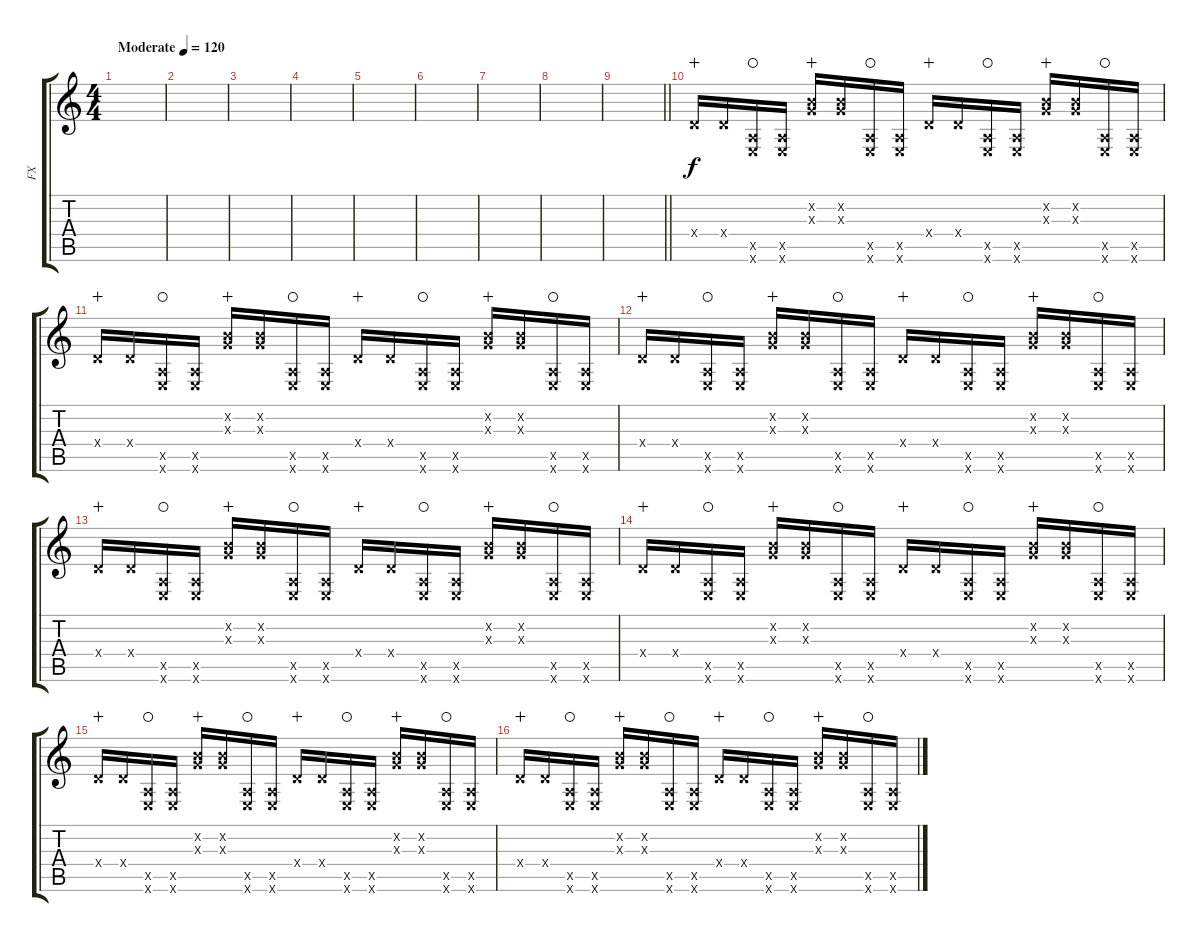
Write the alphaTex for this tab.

\track ("FX" "FX") {instrument distortionguitar}
\staff {score tabs}
\tuning (E4 B3 G3 D3 A2 E2) {hide}
\ts (4 4)
\tempo (120 "Moderate")
\clef g2
\ks c
|
|
|
|
|
|
|
|
\barLineRight lightlight
|
0.4{x}.16{wahc} 0.4{x}.16 (0.5{x} 0.6{x}).16{waho} (0.5{x} 0.6{x}).16 (0.2{x} 0.3{x}).16{wahc} (0.2{x} 0.3{x}).16 (0.5{x} 0.6{x}).16{waho} (0.5{x} 0.6{x}).16 0.4{x}.16{wahc} 0.4{x}.16 (0.5{x} 0.6{x}).16{waho} (0.5{x} 0.6{x}).16 (0.2{x} 0.3{x}).16{wahc} (0.2{x} 0.3{x}).16 (0.5{x} 0.6{x}).16{waho} (0.5{x} 0.6{x}).16 |
0.4{x}.16{wahc} 0.4{x}.16 (0.5{x} 0.6{x}).16{waho} (0.5{x} 0.6{x}).16 (0.2{x} 0.3{x}).16{wahc} (0.2{x} 0.3{x}).16 (0.5{x} 0.6{x}).16{waho} (0.5{x} 0.6{x}).16 0.4{x}.16{wahc} 0.4{x}.16 (0.5{x} 0.6{x}).16{waho} (0.5{x} 0.6{x}).16 (0.2{x} 0.3{x}).16{wahc} (0.2{x} 0.3{x}).16 (0.5{x} 0.6{x}).16{waho} (0.5{x} 0.6{x}).16 |
0.4{x}.16{wahc} 0.4{x}.16 (0.5{x} 0.6{x}).16{waho} (0.5{x} 0.6{x}).16 (0.2{x} 0.3{x}).16{wahc} (0.2{x} 0.3{x}).16 (0.5{x} 0.6{x}).16{waho} (0.5{x} 0.6{x}).16 0.4{x}.16{wahc} 0.4{x}.16 (0.5{x} 0.6{x}).16{waho} (0.5{x} 0.6{x}).16 (0.2{x} 0.3{x}).16{wahc} (0.2{x} 0.3{x}).16 (0.5{x} 0.6{x}).16{waho} (0.5{x} 0.6{x}).16 |
0.4{x}.16{wahc} 0.4{x}.16 (0.5{x} 0.6{x}).16{waho} (0.5{x} 0.6{x}).16 (0.2{x} 0.3{x}).16{wahc} (0.2{x} 0.3{x}).16 (0.5{x} 0.6{x}).16{waho} (0.5{x} 0.6{x}).16 0.4{x}.16{wahc} 0.4{x}.16 (0.5{x} 0.6{x}).16{waho} (0.5{x} 0.6{x}).16 (0.2{x} 0.3{x}).16{wahc} (0.2{x} 0.3{x}).16 (0.5{x} 0.6{x}).16{waho} (0.5{x} 0.6{x}).16 |
0.4{x}.16{wahc} 0.4{x}.16 (0.5{x} 0.6{x}).16{waho} (0.5{x} 0.6{x}).16 (0.2{x} 0.3{x}).16{wahc} (0.2{x} 0.3{x}).16 (0.5{x} 0.6{x}).16{waho} (0.5{x} 0.6{x}).16 0.4{x}.16{wahc} 0.4{x}.16 (0.5{x} 0.6{x}).16{waho} (0.5{x} 0.6{x}).16 (0.2{x} 0.3{x}).16{wahc} (0.2{x} 0.3{x}).16 (0.5{x} 0.6{x}).16{waho} (0.5{x} 0.6{x}).16 |
0.4{x}.16{wahc} 0.4{x}.16 (0.5{x} 0.6{x}).16{waho} (0.5{x} 0.6{x}).16 (0.2{x} 0.3{x}).16{wahc} (0.2{x} 0.3{x}).16 (0.5{x} 0.6{x}).16{waho} (0.5{x} 0.6{x}).16 0.4{x}.16{wahc} 0.4{x}.16 (0.5{x} 0.6{x}).16{waho} (0.5{x} 0.6{x}).16 (0.2{x} 0.3{x}).16{wahc} (0.2{x} 0.3{x}).16 (0.5{x} 0.6{x}).16{waho} (0.5{x} 0.6{x}).16 |
0.4{x}.16{wahc} 0.4{x}.16 (0.5{x} 0.6{x}).16{waho} (0.5{x} 0.6{x}).16 (0.2{x} 0.3{x}).16{wahc} (0.2{x} 0.3{x}).16 (0.5{x} 0.6{x}).16{waho} (0.5{x} 0.6{x}).16 0.4{x}.16{wahc} 0.4{x}.16 (0.5{x} 0.6{x}).16{waho} (0.5{x} 0.6{x}).16 (0.2{x} 0.3{x}).16{wahc} (0.2{x} 0.3{x}).16 (0.5{x} 0.6{x}).16{waho} (0.5{x} 0.6{x}).16
